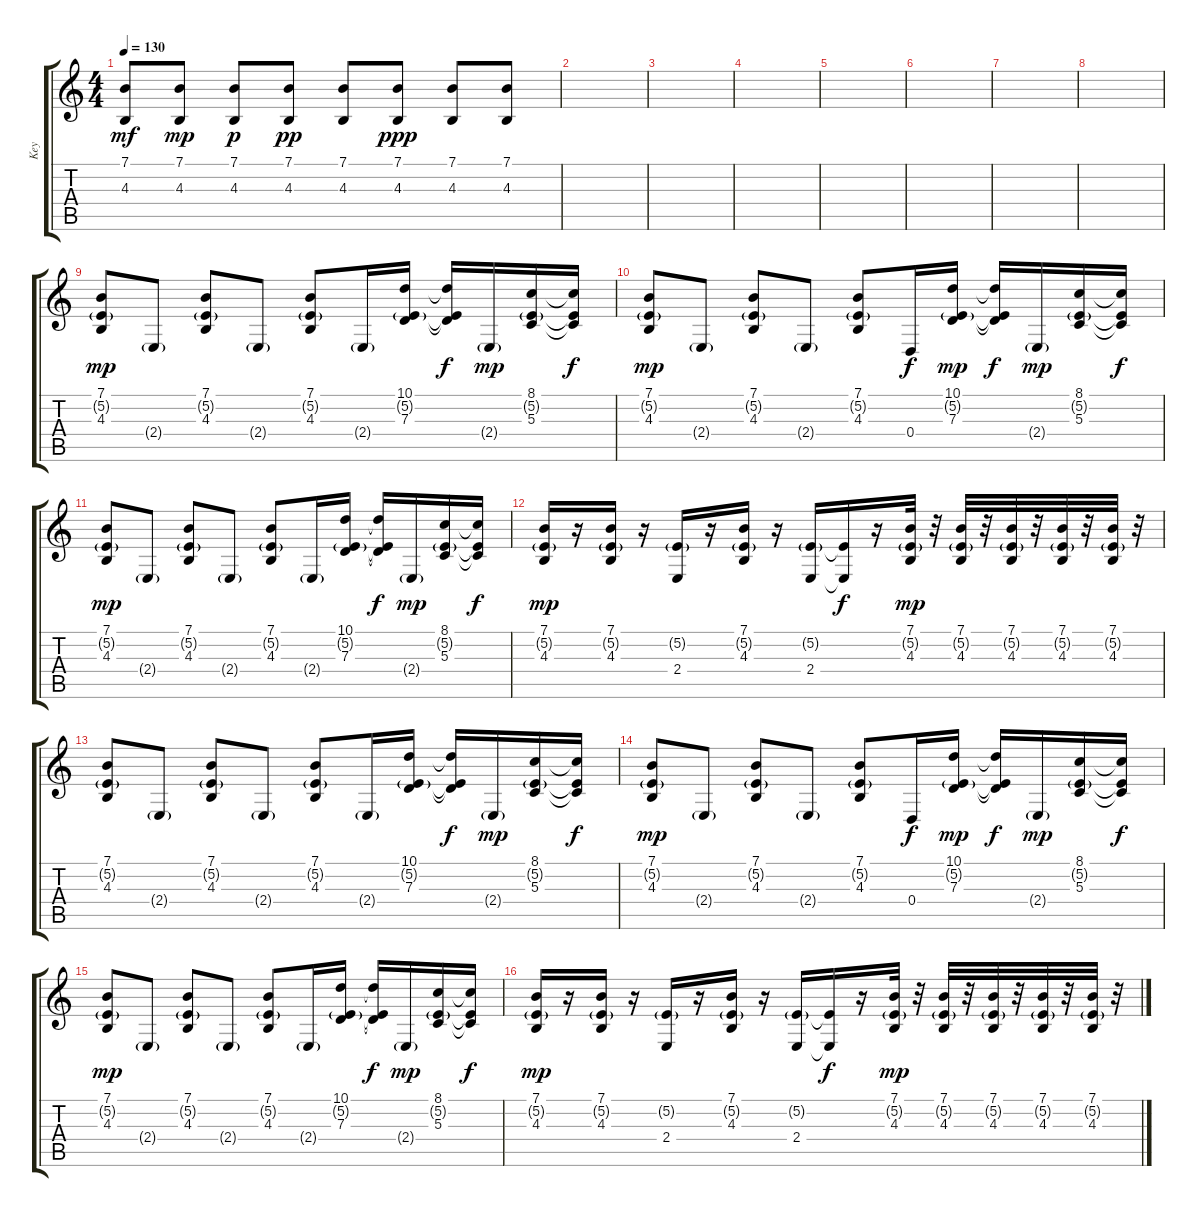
\track ("Key" "Key") {instrument stringensemble1}
\staff {score tabs}
\tuning (E4 B3 G3 D3 A2 E2) {hide}
\ts (4 4)
\tempo 130
\clef g2
\ks c
(7.1 4.3).8{dy mf} (7.1 4.3).8{dy mp} (7.1 4.3).8{dy p} (7.1 4.3).8{dy pp} (7.1 4.3).8 (7.1 4.3).8{dy ppp} (7.1 4.3).8 (7.1 4.3).8 |
|
|
|
|
|
|
|
(7.1 5.2{g} 4.3).8{dy mp} 2.4{g}.8 (7.1 5.2{g} 4.3).8 2.4{g}.8 (7.1 5.2{g} 4.3).8 2.4{g}.16 (10.1 5.2{g} 7.3).16 (10.1{t} 5.2{t} 7.3{t}).16{dy f} 2.4{g}.16{dy mp} (8.1 5.2{g} 5.3).16 (8.1{t} 5.2{t} 5.3{t}).16{dy f} |
(7.1 5.2{g} 4.3).8{dy mp} 2.4{g}.8 (7.1 5.2{g} 4.3).8 2.4{g}.8 (7.1 5.2{g} 4.3).8 0.4.16{dy f} (10.1 5.2{g} 7.3).16{dy mp} (10.1{t} 5.2{t} 7.3{t}).16{dy f} 2.4{g}.16{dy mp} (8.1 5.2{g} 5.3).16 (8.1{t} 5.2{t} 5.3{t}).16{dy f} |
(7.1 5.2{g} 4.3).8{dy mp} 2.4{g}.8 (7.1 5.2{g} 4.3).8 2.4{g}.8 (7.1 5.2{g} 4.3).8 2.4{g}.16 (10.1 5.2{g} 7.3).16 (10.1{t} 5.2{t} 7.3{t}).16{dy f} 2.4{g}.16{dy mp} (8.1 5.2{g} 5.3).16 (8.1{t} 5.2{t} 5.3{t}).16{dy f} |
(7.1 5.2{g} 4.3).16{dy mp} r.16 (7.1 5.2{g} 4.3).16 r.16 (5.2{g} 2.4).16 r.16 (7.1 5.2{g} 4.3).16 r.16 (5.2{g} 2.4).16 (5.2{t} 2.4{t}).16{dy f} r.16 (7.1 5.2{g} 4.3).32{dy mp} r.32 (7.1 5.2{g} 4.3).32 r.32 (7.1 5.2{g} 4.3).32 r.32 (7.1 5.2{g} 4.3).32 r.32 (7.1 5.2{g} 4.3).32 r.32 |
(7.1 5.2{g} 4.3).8 2.4{g}.8 (7.1 5.2{g} 4.3).8 2.4{g}.8 (7.1 5.2{g} 4.3).8 2.4{g}.16 (10.1 5.2{g} 7.3).16 (10.1{t} 5.2{t} 7.3{t}).16{dy f} 2.4{g}.16{dy mp} (8.1 5.2{g} 5.3).16 (8.1{t} 5.2{t} 5.3{t}).16{dy f} |
(7.1 5.2{g} 4.3).8{dy mp} 2.4{g}.8 (7.1 5.2{g} 4.3).8 2.4{g}.8 (7.1 5.2{g} 4.3).8 0.4.16{dy f} (10.1 5.2{g} 7.3).16{dy mp} (10.1{t} 5.2{t} 7.3{t}).16{dy f} 2.4{g}.16{dy mp} (8.1 5.2{g} 5.3).16 (8.1{t} 5.2{t} 5.3{t}).16{dy f} |
(7.1 5.2{g} 4.3).8{dy mp} 2.4{g}.8 (7.1 5.2{g} 4.3).8 2.4{g}.8 (7.1 5.2{g} 4.3).8 2.4{g}.16 (10.1 5.2{g} 7.3).16 (10.1{t} 5.2{t} 7.3{t}).16{dy f} 2.4{g}.16{dy mp} (8.1 5.2{g} 5.3).16 (8.1{t} 5.2{t} 5.3{t}).16{dy f} |
(7.1 5.2{g} 4.3).16{dy mp} r.16 (7.1 5.2{g} 4.3).16 r.16 (5.2{g} 2.4).16 r.16 (7.1 5.2{g} 4.3).16 r.16 (5.2{g} 2.4).16 (5.2{t} 2.4{t}).16{dy f} r.16 (7.1 5.2{g} 4.3).32{dy mp} r.32 (7.1 5.2{g} 4.3).32 r.32 (7.1 5.2{g} 4.3).32 r.32 (7.1 5.2{g} 4.3).32 r.32 (7.1 5.2{g} 4.3).32 r.32
